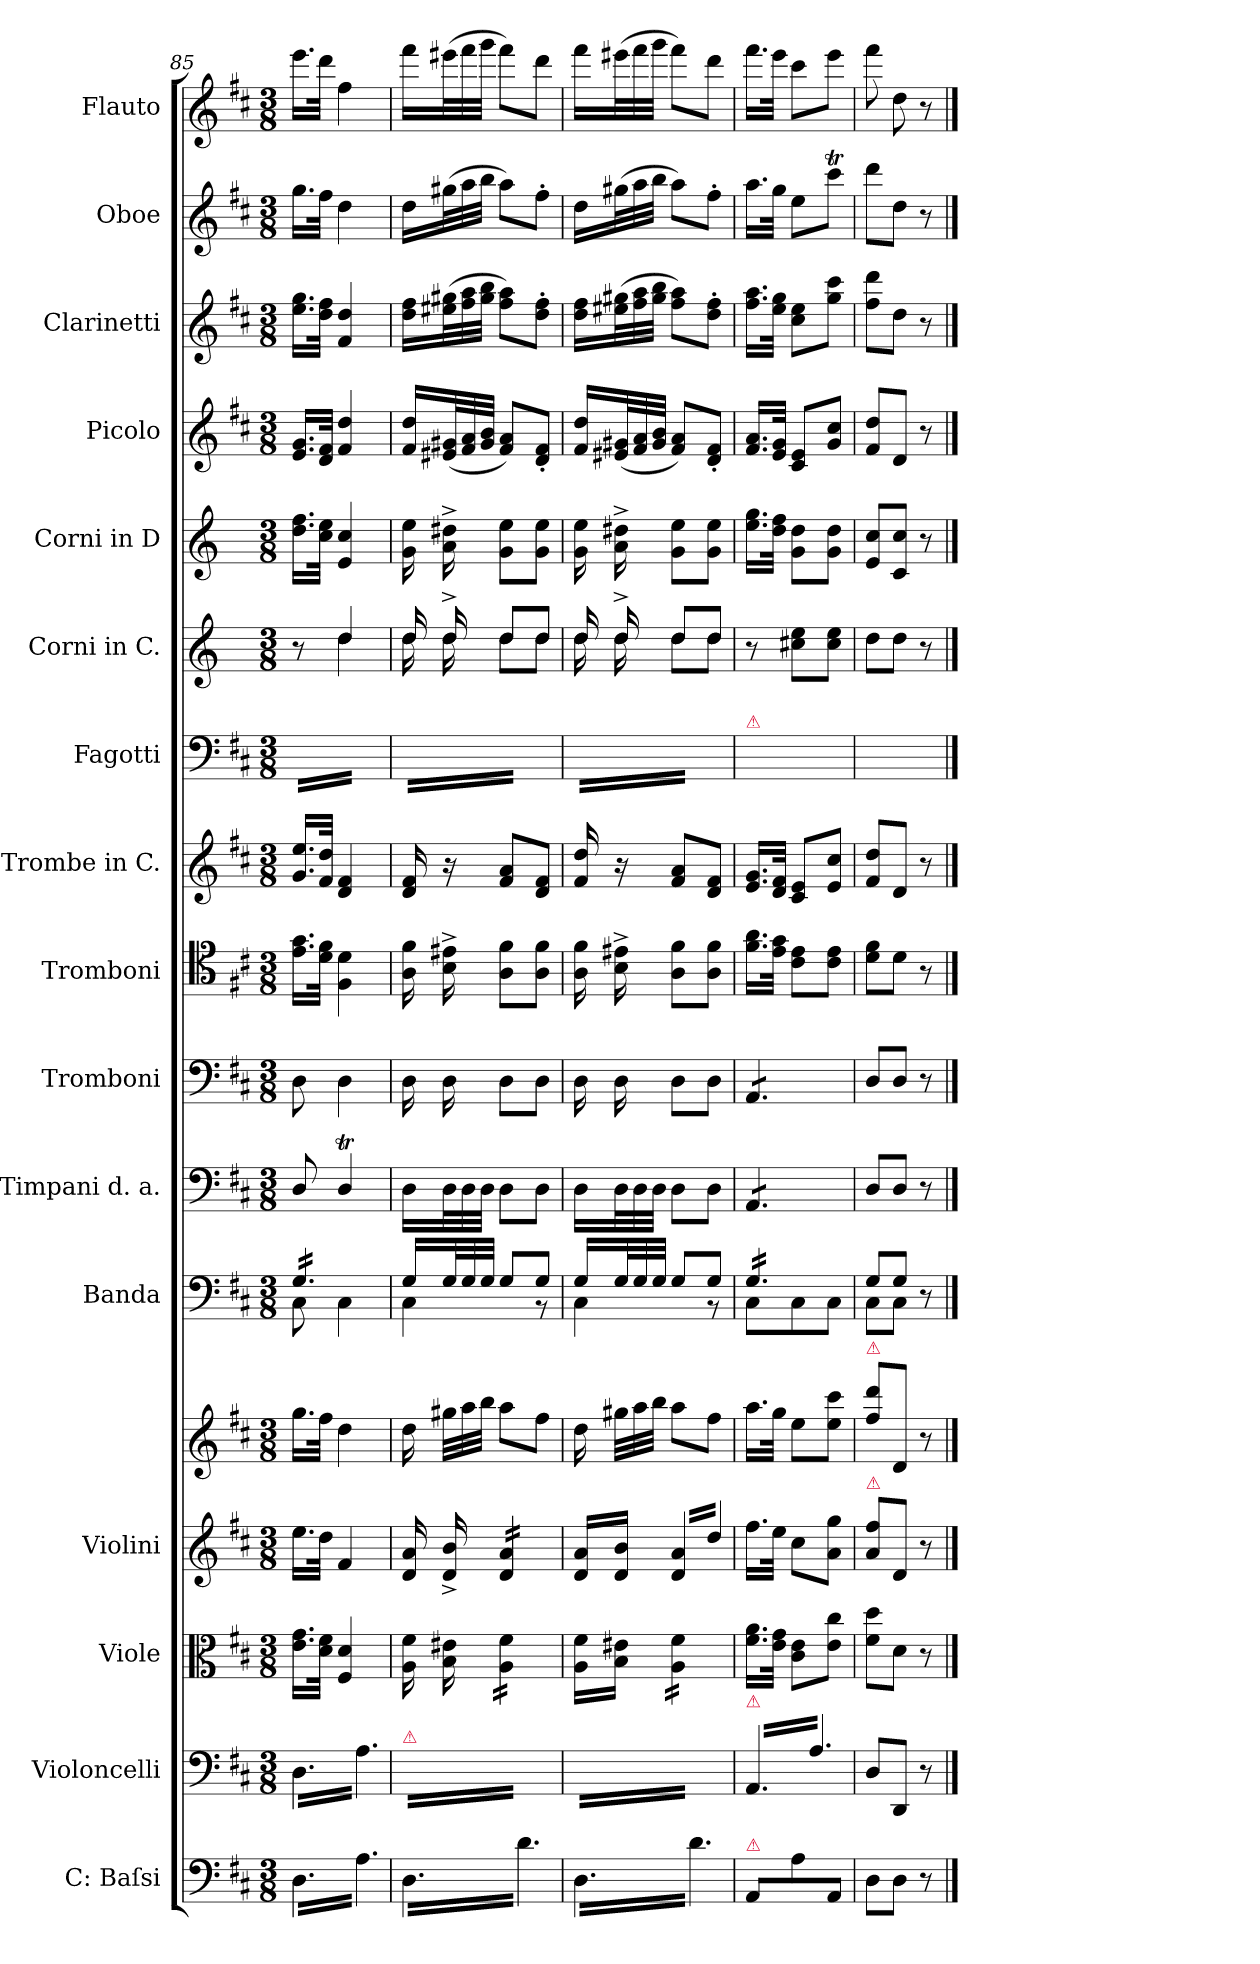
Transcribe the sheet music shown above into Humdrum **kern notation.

**kern	**kern	**kern	**kern	**kern	**kern	**kern	**kern	**kern	**kern	**kern	**kern	**kern	**kern	**kern	**kern	**kern
*part16	*part15	*part14	*part13	*part13	*part12	*part11	*part10	*part9	*part8	*part7	*part6	*part5	*part4	*part3	*part2	*part1
*staff17	*staff16	*staff15	*staff14	*staff13	*staff12	*staff11	*staff10	*staff9	*staff8	*staff7	*staff6	*staff5	*staff4	*staff3	*staff2	*staff1
*I"C: Baſsi	*I"Violoncelli	*I"Viole	*I"Violini	*	*I"Banda	*I"Timpani d. a.	*I"Tromboni	*I"Tromboni	*I"Trombe in C.	*I"Fagotti	*I"Corni in C.	*I"Corni in D	*I"Picolo	*I"Clarinetti	*I"Oboe	*I"Flauto
*I'cb	*I'vlc	*	*I'vl	*	*I'banda	*	*I'trb	*I'trb	*I'tr in C	*I'fag	*I'cor in C	*I'cor in D	*	*I'cl	*I'ob	*I'fl
*clefF4	*clefF4	*clefC3	*clefG2	*clefG2	*clefF4	*clefF4	*clefF4	*clefC4	*clefG2	*clefF4	*clefG2	*clefG2	*clefG2	*clefG2	*clefG2	*clefG2
*	*	*	*	*	*	*	*	*	*	*	*	*ITrd-1c-2	*	*	*	*
*k[f#c#]	*k[f#c#]	*k[f#c#]	*k[f#c#]	*k[f#c#]	*k[f#c#]	*k[f#c#]	*k[f#c#]	*k[f#c#]	*k[f#c#]	*k[f#c#]	*	*k[f#c#]	*k[f#c#]	*k[f#c#]	*k[f#c#]	*k[f#c#]
*D:	*D:	*D:	*D:	*D:	*D:	*D:	*D:	*D:	*D:	*D:	*	*D:	*D:	*D:	*D:	*D:
*M3/8	*M3/8	*M3/8	*M3/8	*M3/8	*M3/8	*M3/8	*M3/8	*M3/8	*M3/8	*M3/8	*M3/8	*M3/8	*M3/8	*M3/8	*M3/8	*M3/8
=85	=85	=85	=85	=85	=85	=85	=85	=85	=85	=85	=85	=85	=85	=85	=85	=85
*	*	*	*	*	*^	*	*	*	*	*	*^	*	*	*	*	*
*tremolo	*	*	*	*	*	*	*	*	*	*	*	*	*	*	*	*	*	*
*	*tremolo	*	*	*	*	*	*	*	*	*	*	*	*	*	*	*	*	*
*	*	*	*	*	*tremolo	*	*	*	*	*	*	*	*	*	*	*	*	*
*	*	*	*	*	*	*	*	*	*	*	*tremolo	*	*	*	*	*	*	*
16D\LL	16D\LL	16.e\ 16.g\LL	16.ee\LL	16.gg\LL	16G/LL	8C#\	8D/	8D\	16.e\ 16.g\LL	16.g/ 16.ee/LL	16D\yyLL	8r	8rcyy	16.ee\ 16.gg\LL	16.e/ 16.g/LL	16.ee\ 16.gg\LL	16.gg\LL	16.eee\LL
16A\	16A\	.	.	.	16G/	.	.	.	.	.	16A\yy	.	.	.	.	.	.	.
.	.	32d\ 32f#\JJk	32dd\JJk	32ff#\JJk	.	.	.	.	32d\ 32f#\JJk	32f#/ 32dd/JJk	.	.	.	32dd\ 32ff#\JJk	32d/ 32f#/JJk	32dd\ 32ff#\JJk	32ff#\JJk	32ddd\JJk
16D\	16D\	4F#/ 4d/	4f#/	4dd\	16G/	4C#\	4DT/	4D\	4F#\ 4d\	4d/ 4f#/	16D\yy	4dd/	4dd\	4f#/ 4dd/	4f#/ 4dd/	4f#/ 4dd/	4dd\	4ff#\
16A\	16A\	.	.	.	16G/	.	.	.	.	.	16A\yy	.	.	.	.	.	.	.
16D\	16D\	.	.	.	16G/	.	.	.	.	.	16D\yy	.	.	.	.	.	.	.
16A\JJ	16A\JJ	.	.	.	16G/JJ	.	.	.	.	.	16A\yyJJ	.	.	.	.	.	.	.
*	*	*	*	*	*Xtremolo	*	*	*	*	*	*	*	*	*	*	*	*	*
=86	=86	=86	=86	=86	=86	=86	=86	=86	=86	=86	=86	=86	=86	=86	=86	=86	=86	=86
!	!LO:TX:a:color=crimson:t=⚠	!	!	!	!	!	!	!	!	!	!	!	!	!	!	!	!	!
16D\LL	16D\yyLL	16A\ 16f#\	16d/ 16a/	16dd\	16G/LL	4C#\	16D\LL	16D\	16A\ 16f#\	16d/ 16f#/	16D\yyLL	16dd/	16dd\	16a\ 16ff#\	16f#/ 16dd/LL	16dd\ 16ff#\LL	16dd\LL	16fff#\LL
*	*	*	*	*Xtuplet	*Xtuplet	*	*Xtuplet	*	*	*	*	*	*	*	*Xtuplet	*Xtuplet	*Xtuplet	*Xtuplet
16d\	16d\yy	16B\ 16e#X\	16d^>/ 16b^>/	48gg#X\LLL	48G/L	.	48D\L	16D\	16B^<\ 16e#X^<\	16r	16d\yy	16dd^</	16dd\	16b^<\ 16ee#X^<\	(<48e#X/ 48g#X/L	(>48ee#X\ 48gg#X\L	(>48gg#X\L	(>48eee#X\L
.	.	.	.	48aa\	48G/	.	48D\	.	.	.	.	.	.	.	48f#/ 48a/	48ff#\ 48aa\	48aa\	48fff#\
.	.	.	.	48bb\JJJ	48G/JJJ	.	48D\JJJ	.	.	.	.	.	.	.	48g#/ 48b/JJJ	48gg#\ 48bb\JJJ	48bb\JJJ	48ggg\JJJ
*	*	*tremolo	*	*	*	*	*	*	*	*	*	*	*	*	*	*	*	*
*	*	*	*tremolo	*	*	*	*	*	*	*	*	*	*	*	*	*	*	*
16D\	16D\yy	16A\ 16f#\LL	16d/ 16a/LL	8aa\L	8G/L	.	8D\L	8D\L	8A\ 8f#\L	8f#/ 8a/L	16D\yy	8dd/L	8dd\L	8a\ 8ff#\L	8f#/ 8a/L)	8ff#\ 8aa\L)	8aa\L)	8fff#\L)
16d\	16d\yy	16A\ 16f#\	16d/ 16a/	.	.	.	.	.	.	.	16d\yy	.	.	.	.	.	.	.
16D\	16D\yy	16A\ 16f#\	16d/ 16a/	8ff#\J	8G/J	8rBB	8D\J	8D\J	8A\ 8f#\J	8d/ 8f#/J	16D\yy	8dd/J	8dd\J	8a\ 8ff#\J	8d'</ 8f#'</J	8dd'>\ 8ff#'>\J	8ff#'>\J	8ddd\J
16d\JJ	16d\yyJJ	16A\ 16f#\JJ	16d/ 16a/JJ	.	.	.	.	.	.	.	16d\yyJJ	.	.	.	.	.	.	.
*	*	*	*Xtremolo	*	*	*	*	*	*	*	*	*	*	*	*	*	*	*
*	*	*Xtremolo	*	*	*	*	*	*	*	*	*	*	*	*	*	*	*	*
=87	=87	=87	=87	=87	=87	=87	=87	=87	=87	=87	=87	=87	=87	=87	=87	=87	=87	=87
16D\LL	16D\yyLL	16A\ 16f#\LL	16d/ 16a/LL	16dd\	16G/LL	4C#\	16D\LL	16D\	16A\ 16f#\	16f#/ 16dd/	16D\yyLL	16dd/	16dd\	16a\ 16ff#\	16f#/ 16dd/LL	16dd\ 16ff#\LL	16dd\LL	16fff#\LL
16d\	16d\yy	16B\ 16e#X\JJ	16d/ 16b/JJ	48gg#X\LLL	48G/L	.	48D\L	16D\	16B^<\ 16e#X^<\	16r	16d\yy	16dd^</	16dd\	16b^<\ 16ee#X^<\	(<48e#X/ 48g#X/L	(>48ee#X\ 48gg#X\L	(>48gg#X\L	(>48eee#X\L
.	.	.	.	48aa\	48G/	.	48D\	.	.	.	.	.	.	.	48f#/ 48a/	48ff#\ 48aa\	48aa\	48fff#\
.	.	.	.	48bb\JJJ	48G/JJJ	.	48D\JJJ	.	.	.	.	.	.	.	48g#/ 48b/JJJ	48gg#\ 48bb\JJJ	48bb\JJJ	48ggg\JJJ
!	!	!LO:TX:a:color=crimson:t=⚠	!	!	!	!	!	!	!	!	!	!	!	!	!	!	!	!
*	*	*tremolo	*	*	*	*	*	*	*	*	*	*	*	*	*	*	*	*
*	*	*	*tremolo	*	*	*	*	*	*	*	*	*	*	*	*	*	*	*
16D\	16D\yy	16A\ 16f#\LL	16d/ 16a/LL	8aa\L	8G/L	.	8D\L	8D\L	8A\ 8f#\L	8f#/ 8a/L	16D\yy	8dd/L	8dd\L	8a\ 8ff#\L	8f#/ 8a/L)	8ff#\ 8aa\L)	8aa\L)	8fff#\L)
16d\	16d\yy	16A\ 16f#\	16dd/	.	.	.	.	.	.	.	16d\yy	.	.	.	.	.	.	.
16D\	16D\yy	16A\ 16f#\	16d/ 16a/	8ff#\J	8G/J	8rBB	8D\J	8D\J	8A\ 8f#\J	8d/ 8f#/J	16D\yy	8dd/J	8dd\J	8a\ 8ff#\J	8d'</ 8f#'</J	8dd'>\ 8ff#'>\J	8ff#'>\J	8ddd\J
16d\JJ	16d\yyJJ	16A\ 16f#\JJ	16dd/JJ	.	.	.	.	.	.	.	16d\yyJJ	.	.	.	.	.	.	.
*	*	*	*	*	*	*	*	*	*	*	*Xtremolo	*	*	*	*	*	*	*
*	*	*	*Xtremolo	*	*	*	*	*	*	*	*	*	*	*	*	*	*	*
*	*	*Xtremolo	*	*	*	*	*	*	*	*	*	*	*	*	*	*	*	*
*Xtremolo	*	*	*	*	*	*	*	*	*	*	*	*	*	*	*	*	*	*
=88	=88	=88	=88	=88	=88	=88	=88	=88	=88	=88	=88	=88	=88	=88	=88	=88	=88	=88
!	!	!	!	!	!	!	!	!	!	!	!LO:TX:a:color=crimson:t=⚠	!	!	!	!	!	!	!
!	!LO:TX:a:color=crimson:t=⚠	!	!	!	!	!	!	!	!	!	!	!	!	!	!	!	!	!
!LO:TX:a:color=crimson:t=⚠	!	!	!	!	!	!	!	!	!	!	!	!	!	!	!	!	!	!
*	*	*	*	*	*	*	*	*	*	*	*	*v	*v	*	*	*	*	*
*	*	*	*	*	*tremolo	*	*	*	*	*	*	*	*	*	*	*	*
*	*	*	*	*	*	*	*tremolo	*	*	*	*	*	*	*	*	*	*
*	*	*	*	*	*	*	*	*tremolo	*	*	*	*	*	*	*	*	*
8AA/L	16AA/LL	16.f#\ 16.a\LL	16.ff#\LL	16.aa\LL	16G/LL	8C#\L	8AA/L	8AA/L	16.f#\ 16.a\LL	16.e/ 16.g/LL	8AA/Lyy	8r	16.ff#\ 16.aa\LL	16.f#/ 16.a/LL	16.ff#\ 16.aa\LL	16.aa\LL	16.fff#\LL
.	16A/	.	.	.	16G/	.	.	.	.	.	.	.	.	.	.	.	.
.	.	32e\ 32g\JJk	32ee\JJk	32gg\JJk	.	.	.	.	32e\ 32g\JJk	32d/ 32f#/JJk	.	.	32ee\ 32gg\JJk	32e/ 32g/JJk	32ee\ 32gg\JJk	32gg\JJk	32eee\JJk
8A\	16AA/	8c#\ 8e\L	8cc#\L	8ee\L	16G/	8C#\	8AA/	8AA/	8c#\ 8e\L	8c#/ 8e/L	8A\yy	8cc#X\ 8ee\L	8a\ 8ee\L	8c#/ 8e/L	8cc#\ 8ee\L	8ee\L	8ccc#\L
.	16A/	.	.	.	16G/	.	.	.	.	.	.	.	.	.	.	.	.
8AA/J	16AA/	8e\ 8cc#\J	8a\ 8gg\J	8ee\ 8ccc#\J	16G/	8C#\J	8AA/J	8AA/J	8c#\ 8e\J	8e/ 8cc#/J	8AA/Jyy	8cc#\ 8ee\J	8a\ 8ee\J	8g/ 8cc#/J	8gg\ 8ccc#\J	8ccc#t\J	8eee\J
*	*	*	*	*	*	*	*	*Xtremolo	*	*	*	*	*	*	*	*	*
*	*	*	*	*	*	*	*Xtremolo	*	*	*	*	*	*	*	*	*	*
.	16A/JJ	.	.	.	16G/JJ	.	.	.	.	.	.	.	.	.	.	.	.
*	*	*	*	*	*Xtremolo	*	*	*	*	*	*	*	*	*	*	*	*
*	*Xtremolo	*	*	*	*	*	*	*	*	*	*	*	*	*	*	*	*
=89	=89	=89	=89	=89	=89	=89	=89	=89	=89	=89	=89	=89	=89	=89	=89	=89	=89
!	!	!	!	!LO:TX:a:color=crimson:t=⚠	!	!	!	!	!	!	!	!	!	!	!	!	!
!	!	!	!LO:TX:a:color=crimson:t=⚠	!	!	!	!	!	!	!	!	!	!	!	!	!	!
8D\L	8D/L	8f#\ 8dd\L	8a\ 8ff#\L	8ff#\ 8ddd\L	8G/L	8C#\L	8D/L	8D/L	8d\ 8f#\L	8f#/ 8dd/L	8D\Lyy	8dd\L	8f#/ 8dd/L	8f#/ 8dd/L	8ff#\ 8ddd\L	8ddd\L	8fff#\
.	.	.	.	.	.	.	.	.	.	.	.	.	.	.	.	.	.
8D\J	8DD/J	8d\J	8d/J	8d/J	8G/J	8C#\J	8D/J	8D/J	8d\J	8d/J	8D\Jyy	8dd\J	8d/ 8dd/J	8d/J	8dd\J	8dd\J	8dd\
8r	8r	8r	8r	8r	8r	8rEEyy	8r	8r	8r	8r	8ryy	8r	8r	8r	8r	8r	8r
*	*	*	*	*	*v	*v	*	*	*	*	*	*	*	*	*	*	*
==	==	==	==	==	==	==	==	==	==	==	==	==	==	==	==	==
*-	*-	*-	*-	*-	*-	*-	*-	*-	*-	*-	*-	*-	*-	*-	*-	*-
